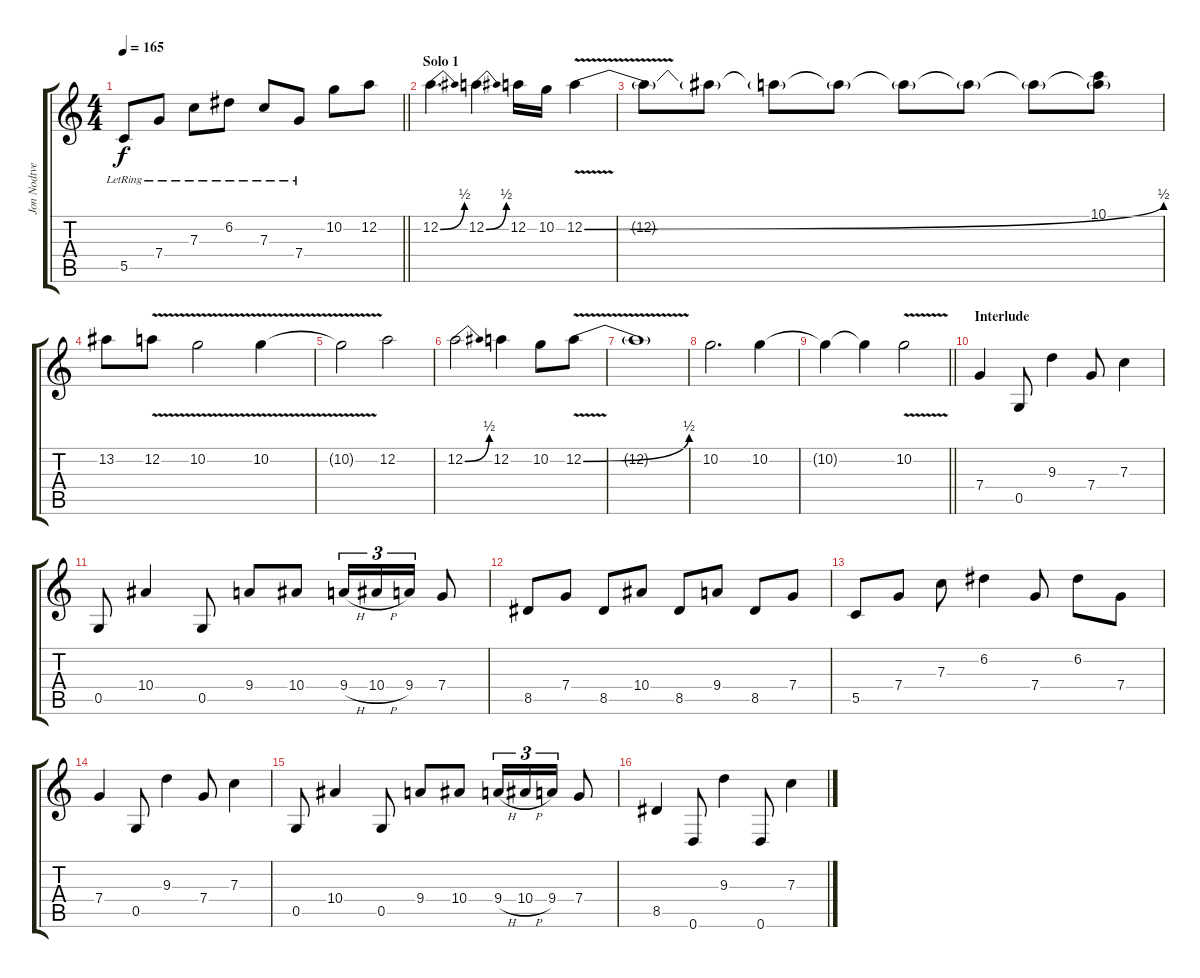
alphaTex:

\track ("Jon Nodtveidt " "Jon Nodtve") {instrument distortionguitar}
\staff {score tabs}
\tuning (D4 A3 F3 C3 G2 D2) {hide}
\ts (4 4)
\tempo 165
\clef g2
\barLineRight lightlight
\ks c
5.5{lr}.8{dy f} 7.4{lr}.8 7.3{lr}.8 6.2{lr}.8 7.3{lr}.8 7.4{lr}.8 10.2.8{volume 16 instrument distortionguitar} 12.2.8 |
\section ("" "Solo 1")
12.2{be (bend 0 0 60 2)}.4{d} 12.2{be (bend 0 0 60 2)}.4 12.2.16 10.2.16 12.2{be (bend 0 0 60 2) v}.4 |
12.2{t}.8 12.2{t}.8 12.2{t}.8 12.2{t}.8 12.2{t}.8 12.2{t}.8 12.2{t}.8 (10.1 12.2{t}).8 |
13.2.8 12.2{v}.8 10.2{v}.2 10.2{v}.4 |
10.2{t}.2 12.2.2 |
12.2{be (bend 0 0 60 2)}.2 12.2.4 10.2.8 12.2{be (bend 0 0 60 2) v}.8 |
12.2{t}.1 |
10.2.2{d} 10.2.4 |
\barLineRight lightlight
10.2{t}.4 10.2{t}.4 10.2{v}.2 |
\section ("" "Interlude")
7.4.4 0.5.8 9.3.4 7.4.8 7.3.4 |
0.5.8 10.4.4 0.5.8 9.4.8 10.4.8 9.4{h}.16{tu (3 2)} 10.4{h}.16{tu (3 2)} 9.4.16{tu (3 2)} 7.4.8 |
8.5.8 7.4.8 8.5.8 10.4.8 8.5.8 9.4.8 8.5.8 7.4.8 |
5.5.8 7.4.8 7.3.8 6.2.4 7.4.8 6.2.8 7.4.8 |
7.4.4 0.5.8 9.3.4 7.4.8 7.3.4 |
0.5.8 10.4.4 0.5.8 9.4.8 10.4.8 9.4{h}.16{tu (3 2)} 10.4{h}.16{tu (3 2)} 9.4.16{tu (3 2)} 7.4.8 |
8.5.4 0.6.8 9.3.4 0.6.8 7.3.4
